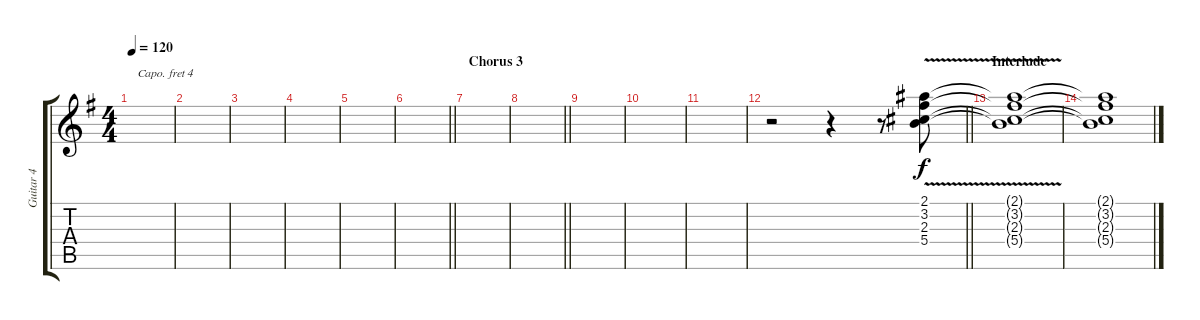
\track ("Guitar 4" "Guitar 4") {instrument electricguitarjazz}
\staff {score tabs}
\capo 4
\tuning (E4 B3 G3 D3 A2 E2) {hide}
\ts (4 4)
\tempo 120
\clef g2
\ks g
|
|
|
|
|
\barLineRight lightlight
|
\section ("" "Chorus 3")
|
\barLineRight lightlight
|
|
|
|
\barLineRight lightlight
r.2 r.4 r.8 (2.1{v} 3.2{v} 2.3{v} 5.4{v}).8 |
\section ("" "Interlude")
(2.1{t} 3.2{t} 2.3{t} 5.4{t}).1 |
(2.1{t} 3.2{t} 2.3{t} 5.4{t}).1
